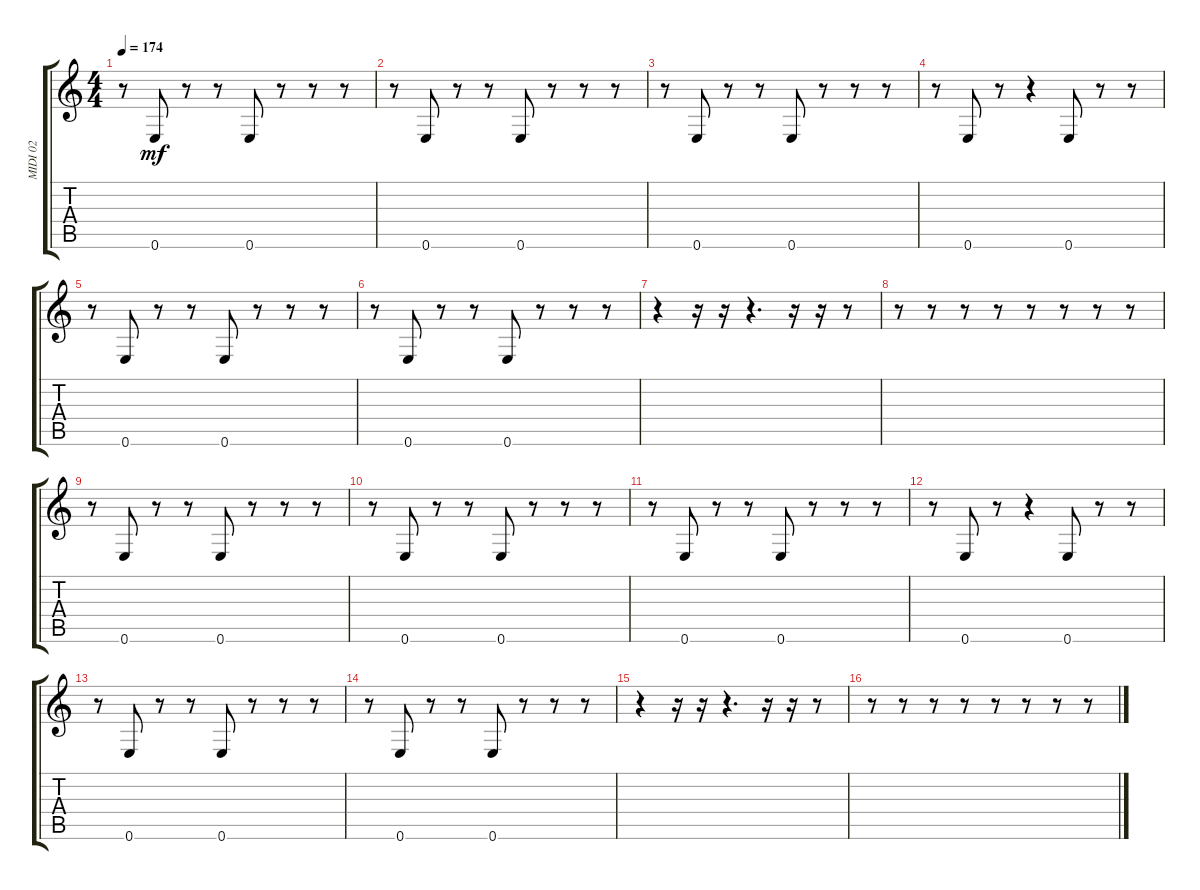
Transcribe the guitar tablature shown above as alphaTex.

\track ("MIDI 02" "MIDI 02") {instrument electricbasspick}
\staff {score tabs}
\tuning (E4 B3 G3 D3 A2 E2) {hide}
\ts (4 4)
\tempo 174
\clef g2
\ks c
r.8{dy mf} 0.6.8 r.8 r.8 0.6.8 r.8 r.8 r.8 |
r.8 0.6.8 r.8 r.8 0.6.8 r.8 r.8 r.8 |
r.8 0.6.8 r.8 r.8 0.6.8 r.8 r.8 r.8 |
r.8 0.6.8 r.8 r.4 0.6.8 r.8 r.8 |
r.8 0.6.8 r.8 r.8 0.6.8 r.8 r.8 r.8 |
r.8 0.6.8 r.8 r.8 0.6.8 r.8 r.8 r.8 |
r.4 r.16 r.16 r.4{d} r.16 r.16 r.8 |
r.8 r.8 r.8 r.8 r.8 r.8 r.8 r.8 |
r.8 0.6.8 r.8 r.8 0.6.8 r.8 r.8 r.8 |
r.8 0.6.8 r.8 r.8 0.6.8 r.8 r.8 r.8 |
r.8 0.6.8 r.8 r.8 0.6.8 r.8 r.8 r.8 |
r.8 0.6.8 r.8 r.4 0.6.8 r.8 r.8 |
r.8 0.6.8 r.8 r.8 0.6.8 r.8 r.8 r.8 |
r.8 0.6.8 r.8 r.8 0.6.8 r.8 r.8 r.8 |
r.4 r.16 r.16 r.4{d} r.16 r.16 r.8 |
r.8 r.8 r.8 r.8 r.8 r.8 r.8 r.8
